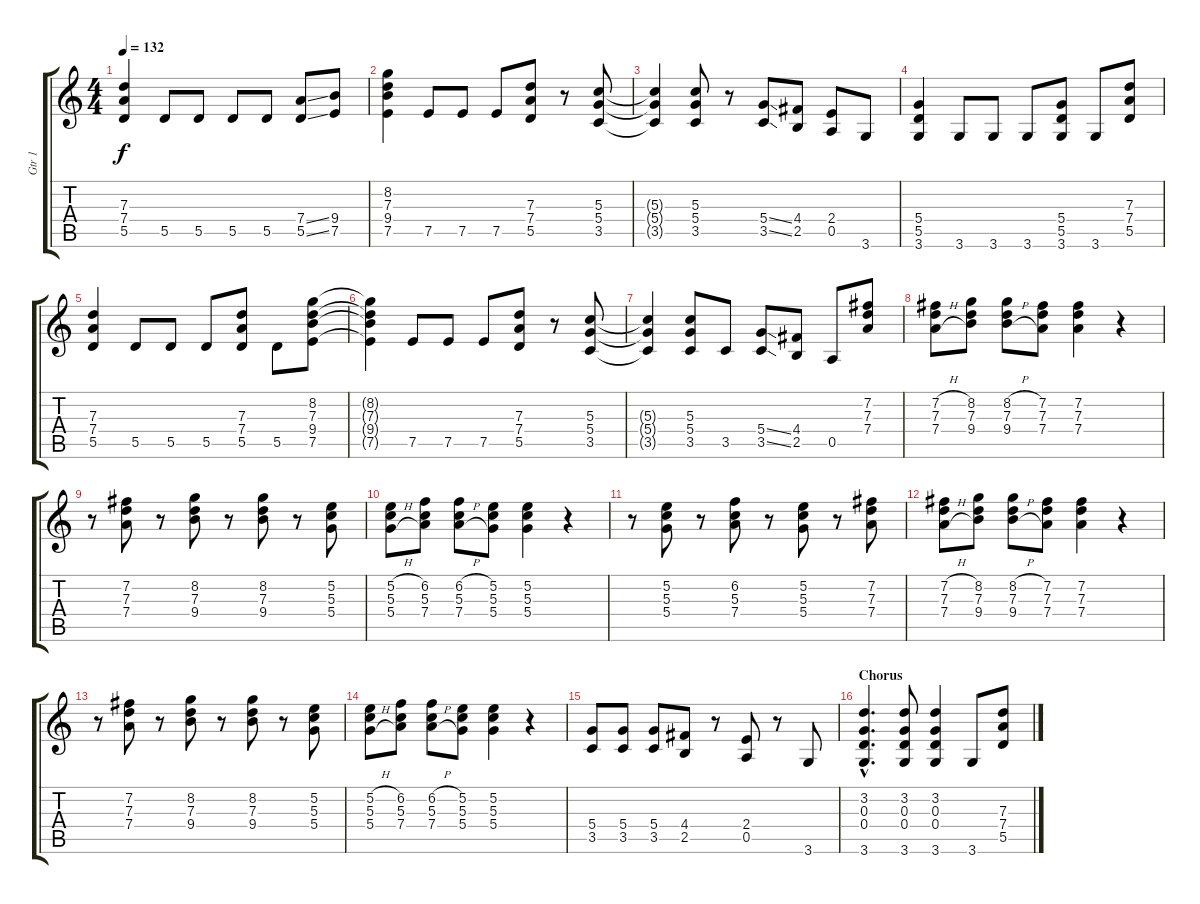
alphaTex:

\track ("Gtr 1" "Gtr 1") {instrument distortionguitar}
\staff {score tabs}
\tuning (E4 B3 G3 D3 A2 E2) {hide}
\ts (4 4)
\tempo 132
\clef g2
\ks c
(7.3{t} 7.4{t} 5.5{t}).4{dy f} 5.5.8 5.5.8 5.5.8 5.5.8 (7.4{ss} 5.5{ss}).8 (9.4 7.5).8 |
(8.2 7.3 9.4 7.5).4 7.5.8 7.5.8 7.5.8 (7.3 7.4 5.5).8 r.8 (5.3 5.4 3.5).8 |
(5.3{t} 5.4{t} 3.5{t}).4 (5.3 5.4 3.5).8 r.8 (5.4{ss} 3.5{ss}).8 (4.4 2.5).8 (2.4 0.5).8 3.6.8 |
(5.4 5.5 3.6).4 3.6.8 3.6.8 3.6.8 (5.4 5.5 3.6).8 3.6.8 (7.3 7.4 5.5).8 |
(7.3 7.4 5.5).4 5.5.8 5.5.8 5.5.8 (7.3 7.4 5.5).8 5.5.8 (8.2 7.3 9.4 7.5).8 |
(8.2{t} 7.3{t} 9.4{t} 7.5{t}).4 7.5.8 7.5.8 7.5.8 (7.3 7.4 5.5).8 r.8 (5.3 5.4 3.5).8 |
(5.3{t} 5.4{t} 3.5{t}).4 (5.3 5.4 3.5).8 3.5.8 (5.4{ss} 3.5{ss}).8 (4.4 2.5).8 0.5.8 (7.2 7.3 7.4).8 |
(7.2{h} 7.3 7.4{h}).8 (8.2 7.3 9.4).8 (8.2{h} 7.3 9.4{h}).8 (7.2 7.3 7.4).8 (7.2 7.3 7.4).4 r.4 |
r.8 (7.2 7.3 7.4).8 r.8 (8.2 7.3 9.4).8 r.8 (8.2 7.3 9.4).8 r.8 (5.2 5.3 5.4).8 |
(5.2{h} 5.3 5.4{h}).8 (6.2 5.3 7.4).8 (6.2{h} 5.3 7.4{h}).8 (5.2 5.3 5.4).8 (5.2 5.3 5.4).4 r.4 |
r.8 (5.2 5.3 5.4).8 r.8 (6.2 5.3 7.4).8 r.8 (5.2 5.3 5.4).8 r.8 (7.2 7.3 7.4).8 |
(7.2{h} 7.3 7.4{h}).8 (8.2 7.3 9.4).8 (8.2{h} 7.3 9.4{h}).8 (7.2 7.3 7.4).8 (7.2 7.3 7.4).4 r.4 |
r.8 (7.2 7.3 7.4).8 r.8 (8.2 7.3 9.4).8 r.8 (8.2 7.3 9.4).8 r.8 (5.2 5.3 5.4).8 |
(5.2{h} 5.3 5.4{h}).8 (6.2 5.3 7.4).8 (6.2{h} 5.3 7.4{h}).8 (5.2 5.3 5.4).8 (5.2 5.3 5.4).4 r.4 |
(5.4 3.5).8 (5.4 3.5).8 (5.4 3.5).8 (4.4 2.5).8 r.8 (2.4 0.5).8 r.8 3.6.8 |
\section ("" "Chorus")
(3.2{hac} 0.3{hac} 0.4{hac} 3.6{hac}).4{d} (3.2 0.3 0.4 3.6).8 (3.2 0.3 0.4 3.6).4 3.6.8 (7.3 7.4 5.5).8
